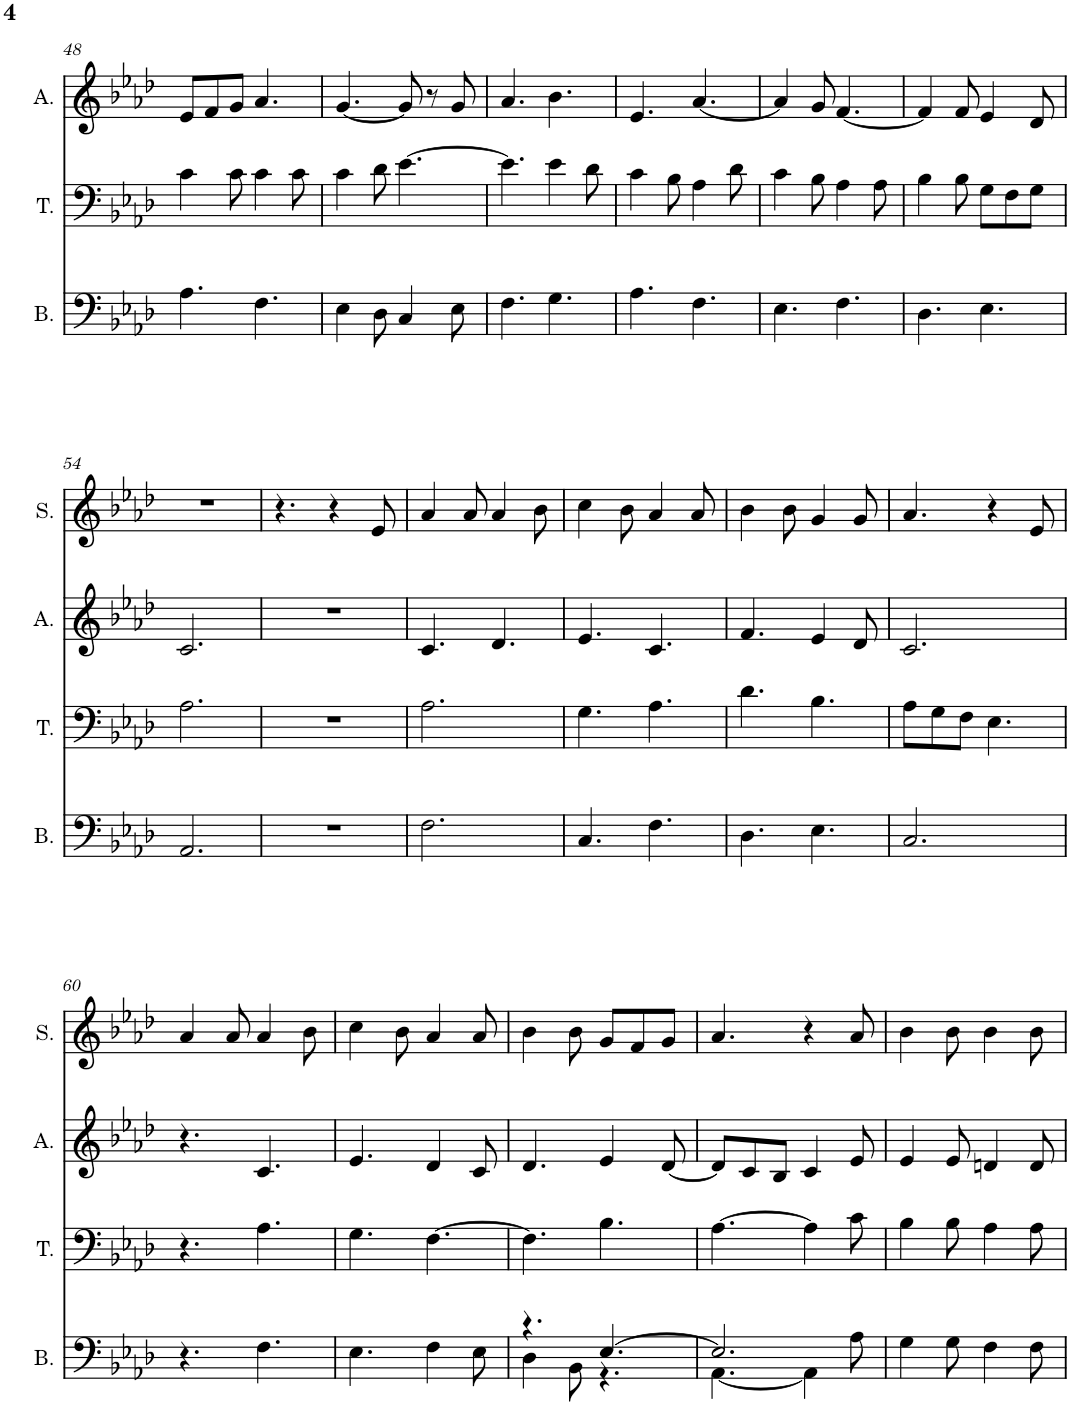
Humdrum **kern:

**kern	**kern	**kern	**kern
*part4	*part3	*part2	*part1
*staff4	*staff3	*staff2	*staff1
*I"Bass	*I"Tenor	*I"Alto	*I"Soprano
*I'B.	*I'T.	*I'A.	*I'S.
!!LO:PB:g=z
*clefF4	*clefF4	*clefG2	*clefG2
*k[b-e-a-d-]	*k[b-e-a-d-]	*k[b-e-a-d-]	*k[b-e-a-d-]
*M6/8	*M6/8	*M6/8	*M6/8
=48	=48	=48	=48
4.A-\	4c\	8e-/L	2.r
.	.	8f/	.
.	8c\	8g/J	.
4.F\	4c\	4.a-/	.
.	8c\	.	.
=49	=49	=49	=49
4E-\	4c\	[4.g/	2.r
8D-\	8d-\	.	.
4C/	[4.e-\	8g/]	.
.	.	8r	.
8E-\	.	8g/	.
=50	=50	=50	=50
4.F\	4.e-\]	4.a-/	2.r
4.G\	4e-\	4.b-\	.
.	8d-\	.	.
=51	=51	=51	=51
4.A-\	4c\	4.e-/	2.r
.	8B-\	.	.
4.F\	4A-\	[4.a-/	.
.	8d-\	.	.
=52	=52	=52	=52
4.E-\	4c\	4a-/]	2.r
.	8B-\	8g/	.
4.F\	4A-\	[4.f/	.
.	8A-\	.	.
=53	=53	=53	=53
4.D-\	4B-\	4f/]	2.r
.	8B-\	8f/	.
4.E-\	8G\L	4e-/	.
.	8F\	.	.
.	8G\J	8d-/	.
!!LO:LB:g=z
=54	=54	=54	=54
2.AA-/	2.A-\	2.c/	2.r
=55	=55	=55	=55
2.r	2.r	2.r	4.r
.	.	.	4r
.	.	.	8e-/
=56	=56	=56	=56
2.F\	2.A-\	4.c/	4a-/
.	.	.	8a-/
.	.	4.d-/	4a-/
.	.	.	8b-\
=57	=57	=57	=57
4.C/	4.G\	4.e-/	4cc\
.	.	.	8b-\
4.F\	4.A-\	4.c/	4a-/
.	.	.	8a-/
=58	=58	=58	=58
4.D-\	4.d-\	4.f/	4b-\
.	.	.	8b-\
4.E-\	4.B-\	4e-/	4g/
.	.	8d-/	8g/
=59	=59	=59	=59
2.C/	8A-\L	2.c/	4.a-/
.	8G\	.	.
.	8F\J	.	.
.	4.E-\	.	4r
.	.	.	8e-/
!!LO:LB:g=z
=60	=60	=60	=60
4.r	4.r	4.r	4a-/
.	.	.	8a-/
4.F\	4.A-\	4.c/	4a-/
.	.	.	8b-\
=61	=61	=61	=61
4.E-\	4.G\	4.e-/	4cc\
.	.	.	8b-\
4F\	[4.F\	4d-/	4a-/
8E-\	.	8c/	8a-/
=62	=62	=62	=62
*^	*	*	*
4.r	4D-\	4.F\]	4.d-/	4b-\
.	8BB-\	.	.	8b-\
[4.E-/	4.r	4.B-\	4e-/	8g/L
.	.	.	.	8f/
.	.	.	[8d-/	8g/J
=63	=63	=63	=63	=63
2.E-/]	[4.AA-\	[4.A-\	8d-/L]	4.a-/
.	.	.	8c/	.
.	.	.	8B-/J	.
.	4AA-\]	4A-\]	4c/	4r
.	8A-\	8c\	8e-/	8a-/
*v	*v	*	*	*
=64	=64	=64	=64
4G\	4B-\	4e-/	4b-\
8G\	8B-\	8e-/	8b-\
4F\	4A-\	4dn/	4b-\
8F\	8A-\	8d/	8b-\
=	=	=	=
*-	*-	*-	*-
